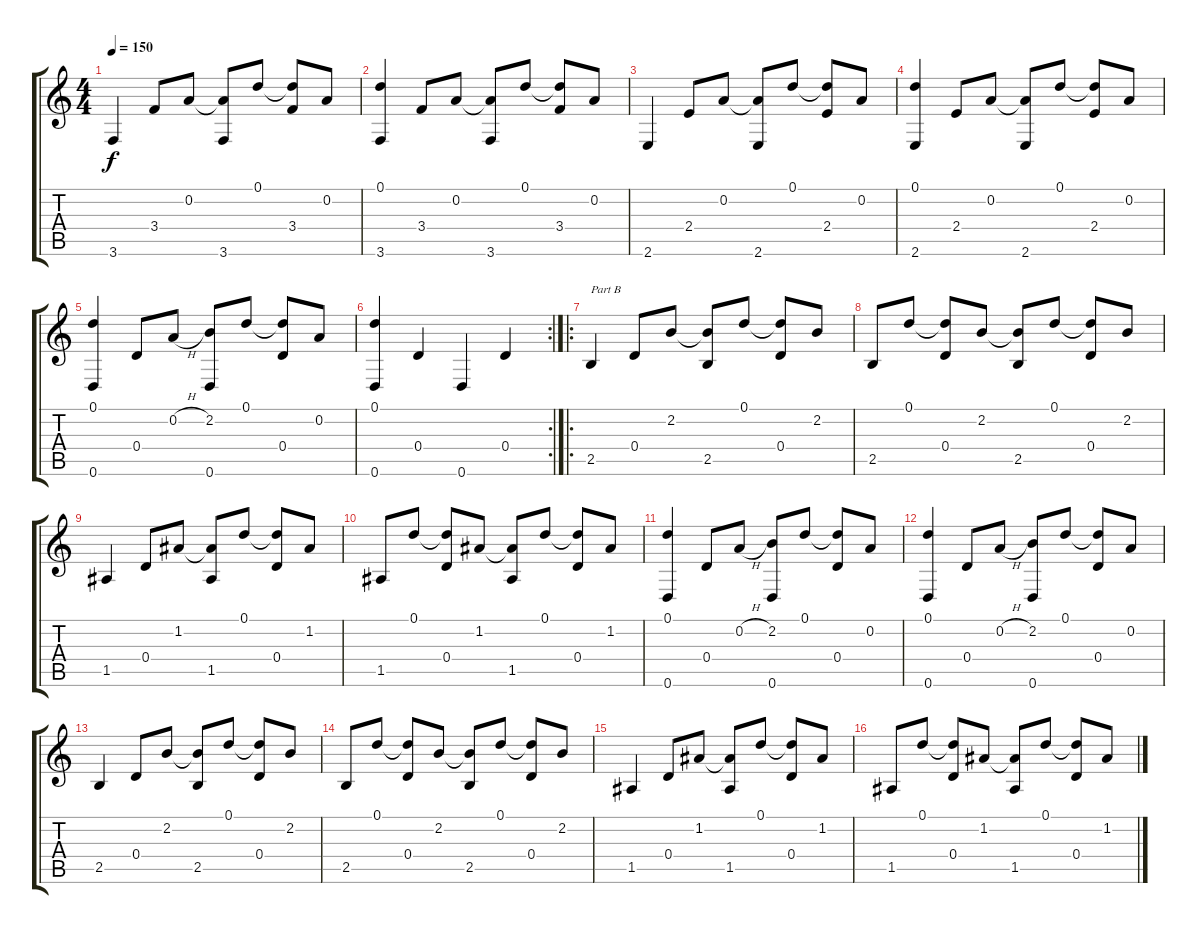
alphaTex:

\track "" {instrument acousticguitarsteel}
\staff {score tabs}
\tuning (D4 A3 Gb3 D3 A2 D2) {hide}
\ts (4 4)
\tempo 150
\clef g2
\ks c
3.6.4{dy f} 3.4.8 0.2.8 (0.2{t} 3.6).8 0.1.8 (0.1{t} 3.4).8 0.2.8 |
(0.1 3.6).4 3.4.8 0.2.8 (0.2{t} 3.6).8 0.1.8 (0.1{t} 3.4).8 0.2.8 |
2.6.4 2.4.8 0.2.8 (0.2{t} 2.6).8 0.1.8 (0.1{t} 2.4).8 0.2.8 |
(0.1 2.6).4 2.4.8 0.2.8 (0.2{t} 2.6).8 0.1.8 (0.1{t} 2.4).8 0.2.8 |
(0.1 0.6).4 0.4.8 0.2{h}.8 (2.2 0.6).8 0.1.8 (0.1{t} 0.4).8 0.2.8 |
\rc 2
(0.1 0.6).4 0.4.4 0.6.4 0.4.4 |
\ro
2.5.4{txt "Part B"} 0.4.8 2.2.8 (2.2{t} 2.5).8 0.1.8 (0.1{t} 0.4).8 2.2.8 |
2.5.8 0.1.8 (0.1{t} 0.4).8 2.2.8 (2.2{t} 2.5).8 0.1.8 (0.1{t} 0.4).8 2.2.8 |
1.5.4 0.4.8 1.2.8 (1.2{t} 1.5).8 0.1.8 (0.1{t} 0.4).8 1.2.8 |
1.5.8 0.1.8 (0.1{t} 0.4).8 1.2.8 (1.2{t} 1.5).8 0.1.8 (0.1{t} 0.4).8 1.2.8 |
(0.1 0.6).4 0.4.8 0.2{h}.8 (2.2 0.6).8 0.1.8 (0.1{t} 0.4).8 0.2.8 |
(0.1 0.6).4 0.4.8 0.2{h}.8 (2.2 0.6).8 0.1.8 (0.1{t} 0.4).8 0.2.8 |
2.5.4 0.4.8 2.2.8 (2.2{t} 2.5).8 0.1.8 (0.1{t} 0.4).8 2.2.8 |
2.5.8 0.1.8 (0.1{t} 0.4).8 2.2.8 (2.2{t} 2.5).8 0.1.8 (0.1{t} 0.4).8 2.2.8 |
1.5.4 0.4.8 1.2.8 (1.2{t} 1.5).8 0.1.8 (0.1{t} 0.4).8 1.2.8 |
1.5.8 0.1.8 (0.1{t} 0.4).8 1.2.8 (1.2{t} 1.5).8 0.1.8 (0.1{t} 0.4).8 1.2.8
